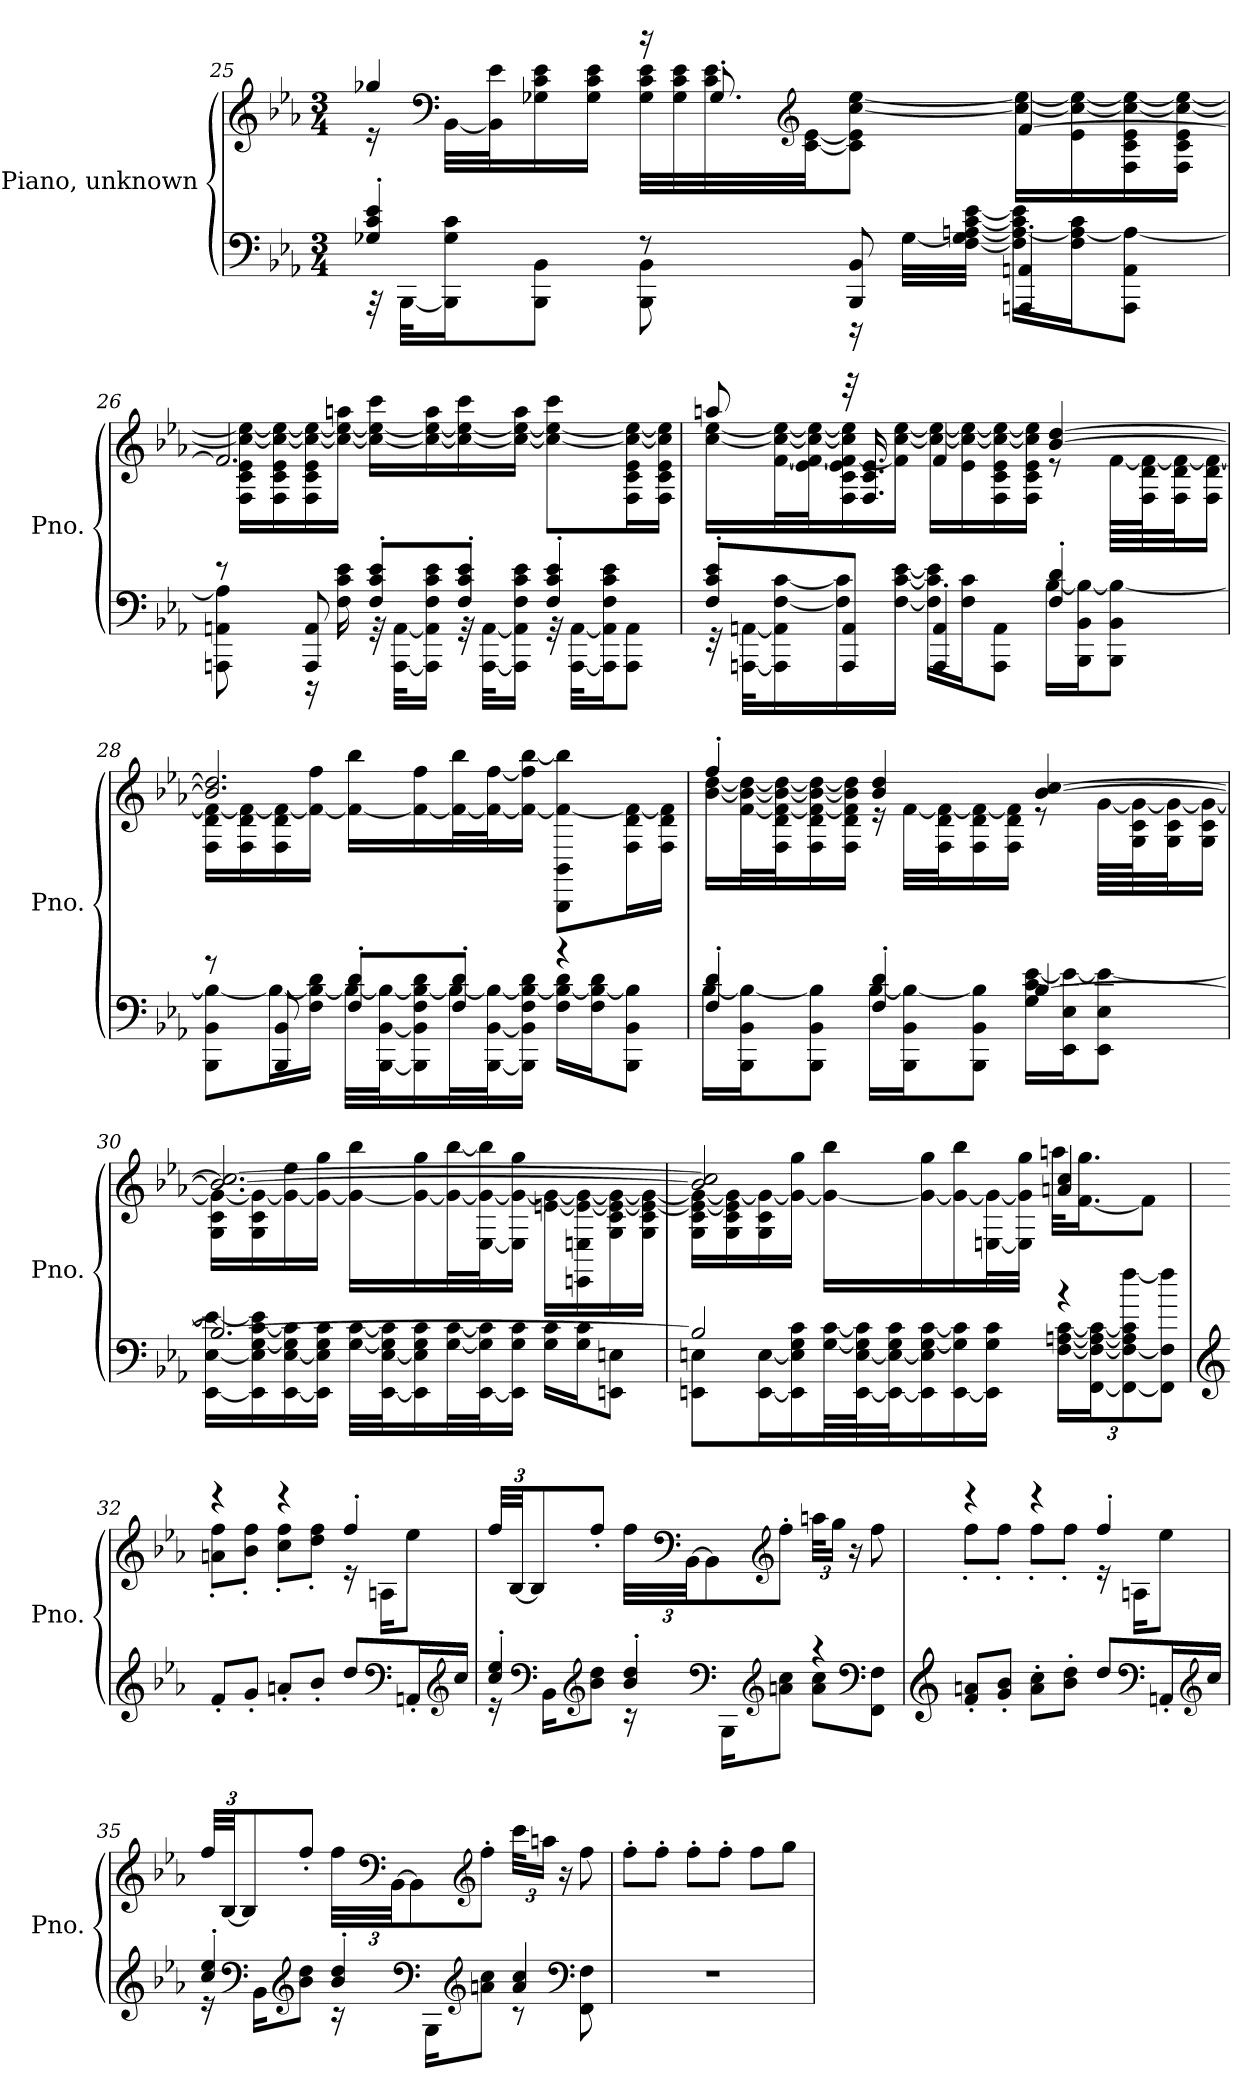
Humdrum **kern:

**kern	**kern
*part1	*part1
*staff2	*staff1
*I"Piano, unknown	*
*I'Pno.	*
!!LO:LB:g=z
*clefF4	*clefG2
*k[b-e-a-]	*k[b-e-a-]
*M3/4	*M3/4
=25	=25
*^	*^
4G-X/' 4c/' 4e-/'	32r	4gg-X/	16r
.	[32BBB-\KLL	.	.
*	*	*clefF4	*
.	16BBB-\] 16G-\ 16c\J	.	[32BB-\LLL
.	.	.	32BB-\] 32e-\J
.	8BBB-\ 8BB-\J	.	16G-X\ 16c\ 16e-\
.	.	.	16G-\ 16c\ 16e-\JJ
8r	8BBB-\ 8BB-\	16r	32G-\ 32c\ 32e-\LLL
.	.	.	32G-\ 32c\ 32e-\
.	.	8.G-'/	32c\ 32e-\
*	*	*clefG2	*
.	.	.	[32c\ [32e-\JJ
8BBB-/ 8BB-/	16r	.	8c\] 8e-\] [8cc\ [8ee-\J
.	[32G-\LLL	.	.
.	[32F\ 32G-\] [32An\ [32c\ [32e-\JJJ	.	.
4AAAn/' 4AAn/'	16F\] 16A\_ 16c\] 16e-\]LL	[4f/	16cc\_ 16ee-\_LL
.	16F\ 16A\_ 16c\J	.	16e-\ 16cc\_ 16ee-\_
.	8AAA\ 8AA\ 8A\_J	.	16F\ 16c\ 16e-\ 16cc\_ 16ee-\_
.	.	.	16F\ 16c\ 16e-\ 16cc\_ 16ee-\_JJ
!!LO:LB:g=z	!!
=26	=26	=26	=26
8r	8AAAn\ 8AAn\ 8A\]	2.f/]	16F\ 16c\ 16e-\ 16cc\_ 16ee-\_LL
.	.	.	16F\ 16c\ 16e-\ 16cc\_ 16ee-\_
8AAA/ 8AA/	16r	.	16F\ 16c\ 16e-\ 16cc\_ 16ee-\_
.	16F\ 16c\ 16e-\	.	16cc\_ 16ee-\_ 16aan\JJ
8F/' 8c/' 8e-/'L	32r	.	16cc\_ 16ee-\_ 16ccc\LL
.	[32AAA\ [32AA\KLL	.	.
.	16AAA\] 16AA\] 16F\ 16c\ 16e-\JJ	.	16cc\_ 16ee-\_ 16aa\
8F/' 8c/' 8e-/'J	32r	.	16cc\_ 16ee-\_ 16ccc\
.	[32AAA\ [32AA\KLL	.	.
.	16AAA\] 16AA\] 16F\ 16c\ 16e-\JJ	.	16cc\_ 16ee-\_ 16aa\JJ
4F/' 4c/' 4e-/'	32r	.	8cc\_ 8ee-\_ 8ccc\L
.	[32AAA\ [32AA\KLL	.	.
.	16AAA\] 16AA\] 16F\ 16c\ 16e-\J	.	.
.	8AAA\ 8AA\J	.	16F\ 16c\ 16e-\ 16cc\_ 16ee-\_L
.	.	.	16F\ 16c\ 16e-\ 16cc\] 16ee-\]JJ
!!LO:LB:g=z	!!
=27	=27	=27	=27
8F/' 8c/' 8e-/'L	32r	8aan/	[16cc\ [16ee-\LL
.	[32AAAn\ [32AAn\KLL	.	.
.	16AAA\] 16AA\] [16F\ [16c\	.	[32f\ 32cc\_ 32ee-\_L
.	.	.	32e-\ 32f\_ 32cc\_ 32ee-\_J
8AAA/ 8AA/J	16F\] 16c\]	32r	16F\ 16c\ 16e-\ 16f\_ 16cc\] 16ee-\]
.	.	16.F/ 16.c/ 16.e-/	.
.	[16F\ [16c\ [16e-\JJ	.	16f\] [16cc\ [16ee-\JJ
4AAA/' 4AA/'	16F\] 16c\] 16e-\]LL	4f/	16cc\_ 16ee-\_LL
.	16F\ 16c\J	.	16e-\ 16cc\_ 16ee-\_
.	8AAA\ 8AA\J	.	16F\ 16c\ 16e-\ 16cc\_ 16ee-\_
.	.	.	16F\ 16c\ 16e-\ 16cc\] 16ee-\]JJ
4F/' 4d/'	[16B-\LL	[4b-/ [4dd/	8r
.	16BBB-\ 16BB-\ 16B-\_J	.	.
.	8BBB-\ 8BB-\ 8B-\_J	.	[64f\LLLL
.	.	.	64F\ 64d\ 64f\_J
.	.	.	32F\ 32d\ 32f\_J
.	.	.	16F\ 16d\ 16f\_JJ
!!LO:PB:g=z	!!
=28	=28	=28	=28
8r	8BBB-\ 8BB-\ 8B-\_L	2.b-/] 2.dd/]	16F\ 16d\ 16f\_LL
.	.	.	16F\ 16d\ 16f\_
8BBB-/ 8BB-/	16B-\L_	.	16F\ 16d\ 16f\_
.	16F\ 16B-\_ 16d\JJ	.	16f\_ 16ff\JJ
8F/' 8d/'L	32B-\LLL_	.	16f\_ 16bb-\LL
.	[32BBB-\ [32BB-\ 32B-\_J	.	.
.	16BBB-\] 16BB-\] 16F\ 16B-\_ 16d\	.	16f\_ 16ff\
8F/' 8d/'J	32B-\L_	.	32f\_ 32bb-\L
.	[32BBB-\ [32BB-\ 32B-\_J	.	32f\_ [32ff\J
.	16BBB-\] 16BB-\] 16F\ 16B-\_ 16d\JJ	.	16f\_ 16ff\] [16bb-\JJ
4r	16F\ 16B-\_ 16d\LL	.	8BBB-\ 8BB-\ 8f\_ 8bb-\]L
.	16F\ 16B-\_ 16d\J	.	.
.	8BBB-\ 8BB-\ 8B-\]J	.	16F\ 16d\ 16f\_L
.	.	.	16F\ 16d\ 16f\]JJ
!!LO:LB:g=z	!!
=29	=29	=29	=29
4F/' 4d/'	[16B-\LL	4ff'/	[16b-\ [16dd\LL
.	16BBB-\ 16BB-\ 16B-\_J	.	[32f\ 32b-\_ 32dd\_L
.	.	.	32F\ 32d\ 32f\_ 32b-\_ 32dd\_J
.	8BBB-\ 8BB-\ 8B-\]J	.	16F\ 16d\ 16f\_ 16b-\_ 16dd\_
.	.	.	16F\ 16d\ 16f\] 16b-\] 16dd\]JJ
4F/' 4d/'	[16B-\LL	4b-/ 4dd/	16r
.	16BBB-\ 16BB-\ 16B-\_J	.	[32f\LLL
.	.	.	32F\ 32d\ 32f\_J
.	8BBB-\ 8BB-\ 8B-\]J	.	16F\ 16d\ 16f\_
.	.	.	16F\ 16d\ 16f\]JJ
[4B-/	16G\ 16c\ [16e-\LL	[4b-/ [4cc/	8r
.	16EE-\ 16E-\ 16e-\_J	.	.
.	8EE-\ 8E-\ 8e-\_J	.	[64g\LLLL
.	.	.	64G\ 64c\ 64g\_J
.	.	.	32G\ 32c\ 32g\_J
.	.	.	16G\ 16c\ 16g\_JJ
!!LO:LB:g=z	!!
=30	=30	=30	=30
2.B-/_	[16EE-\ [16E-\ 16e-\_LL	2.b-/_ 2.cc/_	16G\ 16c\ 16g\_LL
.	16EE-\] 16E-\] [16G\ [16c\ 16e-\]	.	16G\ 16c\ 16g\_
.	[16EE-\ [16E-\ 16G\] 16c\]	.	16g\_ 16ee-\
.	16EE-\] 16E-\] 16G\ 16c\JJ	.	16g\_ 16gg\JJ
.	[32G\ [32c\LLL	.	16g\_ 16bb-\LL
.	[32EE-\ [32E-\ 32G\] 32c\]J	.	.
.	16EE-\] 16E-\] 16G\ 16c\	.	16g\_ 16gg\
.	[32G\ [32c\L	.	32g\_ [32bb-\L
.	[32EE-\ 32G\] 32c\]J	.	[32E-\ 32g\_ 32bb-\]J
.	16EE-\] 16G\ 16c\JJ	.	16E-\] 16g\_ 16gg\JJ
.	16G\ 16c\LL	.	[16en\ 16g\_LL
.	16G\ 16c\J	.	16EEn\ 16En\ 16e\_ 16g\_
.	8EEn\ 8En\J	.	16G\ 16c\ 16e\_ 16g\_
.	.	.	16G\ 16c\ 16e\_ 16g\_JJ
!!LO:LB:g=z	!!
=31	=31	=31	=31
2B-/]	8EEn\ 8En\L	2b-/] 2cc/]	16G\ 16c\ 16e\_ 16g\_LL
.	.	.	16G\ 16c\ 16e\] 16g\_
.	[16EE\ [16E\L	.	16G\ 16c\ 16g\_
.	16EE\] 16E\] 16G\ 16c\	.	16g\_ 16gg\JJ
.	[64G\ [64c\LL	.	16g\_ 16bb-\LL
.	[64EE\ [64E\ 64G\] 64c\]J	.	.
.	32EE\_ 32E\_ 32G\ 32c\J	.	.
.	16EE\] 16E\] [16G\ [16c\	.	16g\_ 16gg\
.	[16EE\ 16G\] 16c\]	.	16g\_ 16bb-\
.	16EE\] 16G\ 16c\JJ	.	[32En\ 32g\_L
.	.	.	32E\] 32g\] 32gg\JJJ
*	*Xbrackettup	*	*
4r	[24F\ [24An\ [24c\LL	4an/ 4cc/	32aan\KLL
.	.	.	[16.f\ 16.gg\J
.	[24FF\ 24F\_ 24A\_ 24c\_J	.	.
.	12FF\_ 12F\_ 12A\] 12c\] [12ff\	.	.
.	.	.	8f\J]
.	12FF\] 12F\] 12ff\]J	.	.
*v	*v	*	*
=32	=32	=32
*clefG2	*	*
8f'/L	4r	8an\' 8ff\'L
8g'/J	.	8b-\' 8ff\'J
8an'/L	4r	8cc\' 8ff\'L
8b-'/J	.	8dd\' 8ff\'J
8dd/L	4ff'/	16r
.	.	16An\KL
*clefF4	*	*
16AAn'/L	.	8ee-\J
*clefG2	*	*
16cc/JJ	.	.
*	*v	*v
!!LO:LB:g=z
=33	=33
*^	*
*	*	*Xbrackettup
4cc/' 4ee-/'	16r	48ff/LLL
.	.	[48B-/JJ
.	.	12B-/]
*clefF4	*	*
.	16BB-\KL	.
*clefG2	*	*
.	8b-\ 8dd\J	8ff'/J
4b-/' 4dd/'	16r	48ff\LLL
*	*	*clefF4
.	.	[48BB-\JJ
.	.	12BB-\]
*clefF4	*	*
.	16BBB-\KL	.
*clefG2	*	*clefG2
.	8an\ 8cc\J	8ff'\J
4r	8a\ 8cc\L	48aan\KLL
.	.	24gg\JJ
.	.	16r
*clefF4	*	*
.	8FF\ 8F\J	8ff\
*v	*v	*
=34	=34
*clefG2	*
*	*^
8f/' 8an/'L	4r	8ff'\L
8g/' 8b-/'J	.	8ff'\J
8a\' 8cc\'L	4r	8ff'\L
8b-\' 8dd\'J	.	8ff'\J
8dd/L	4ff'/	16r
.	.	16An\KL
*clefF4	*	*
16AAn'/L	.	8ee-\J
*clefG2	*	*
16cc/JJ	.	.
*	*v	*v
!!LO:LB:g=z
=35	=35
*^	*
4cc/' 4ee-/'	16r	48ff/LLL
.	.	[48B-/JJ
.	.	12B-/]
*clefF4	*	*
.	16BB-\KL	.
*clefG2	*	*
.	8b-\ 8dd\J	8ff'/J
4b-/' 4dd/'	16r	48ff\LLL
*	*	*clefF4
.	.	[48BB-\JJ
.	.	12BB-\]
*clefF4	*	*
.	16BBB-\KL	.
*clefG2	*	*clefG2
.	8an\ 8cc\J	8ff'\J
4a/ 4cc/	8r	48ccc\KLL
.	.	24aan\JJ
.	.	16r
*clefF4	*	*
.	8FF\ 8F\	8ff\
*v	*v	*
=36	=36
2.r	8ff'\L
.	8ff'\J
.	8ff'\L
.	8ff'\J
.	8ff\L
.	8gg\J
=	=
*-	*-
